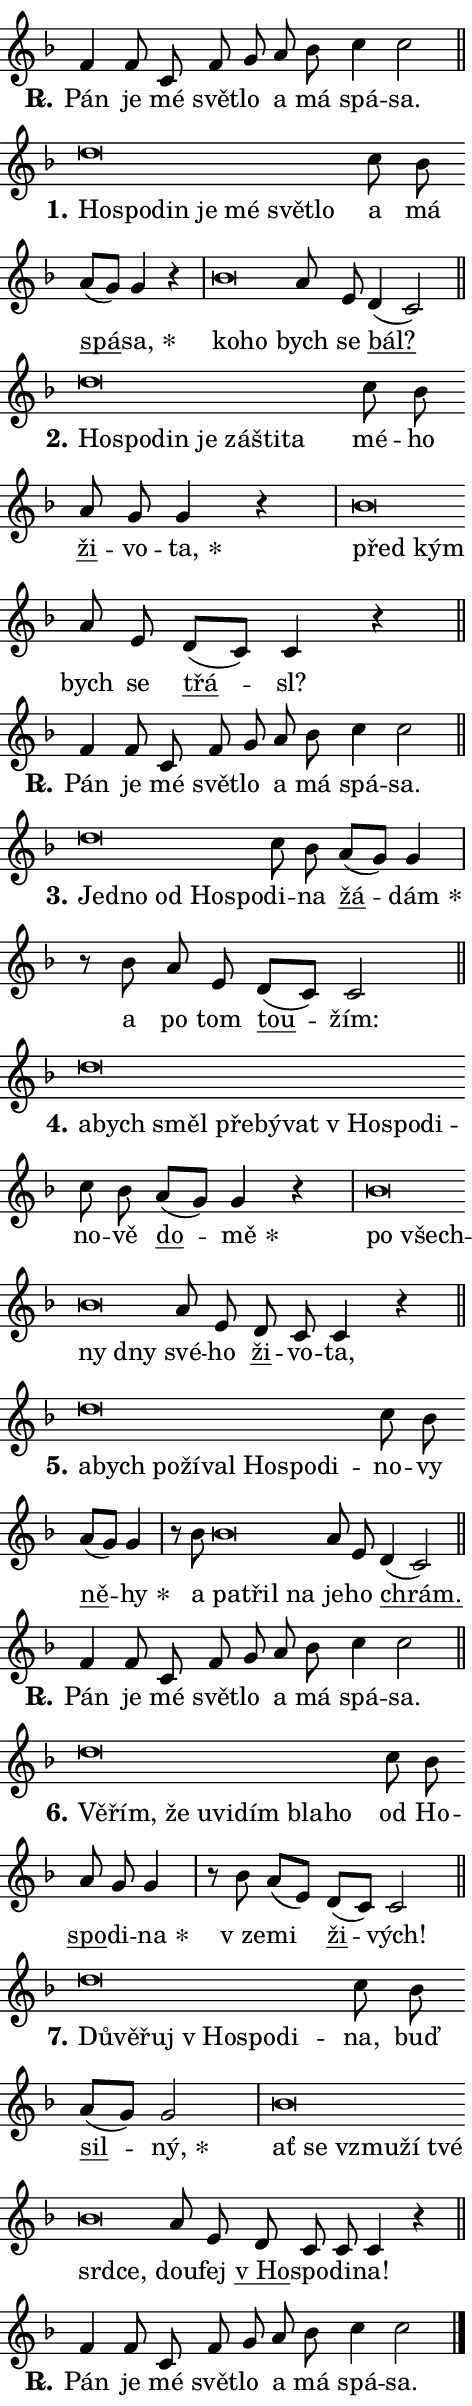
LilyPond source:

\version "2.24.0"
\header { tagline = "" }
\paper {
  indent = 0\cm
  top-margin = 0\cm
  right-margin = 0.13\cm % to fit lyric hyphens
  bottom-margin = 0\cm
  left-margin = 0\cm
  paper-width = 8\cm
  page-breaking = #ly:one-page-breaking
  system-system-spacing.basic-distance = #11
  score-system-spacing.basic-distance = #11
  ragged-last = ##f
}


%% Author: Thomas Morley
%% https://lists.gnu.org/archive/html/lilypond-user/2020-05/msg00002.html
#(define (line-position grob)
"Returns position of @var[grob} in current system:
   @code{'start}, if at first time-step
   @code{'end}, if at last time-step
   @code{'middle} otherwise
"
  (let* ((col (ly:item-get-column grob))
         (ln (ly:grob-object col 'left-neighbor))
         (rn (ly:grob-object col 'right-neighbor))
         (col-to-check-left (if (ly:grob? ln) ln col))
         (col-to-check-right (if (ly:grob? rn) rn col))
         (break-dir-left
           (and
             (ly:grob-property col-to-check-left 'non-musical #f)
             (ly:item-break-dir col-to-check-left)))
         (break-dir-right
           (and
             (ly:grob-property col-to-check-right 'non-musical #f)
             (ly:item-break-dir col-to-check-right))))
        (cond ((eqv? 1 break-dir-left) 'start)
              ((eqv? -1 break-dir-right) 'end)
              (else 'middle))))

#(define (tranparent-at-line-position vctor)
  (lambda (grob)
  "Relying on @code{line-position} select the relevant enry from @var{vctor}.
Used to determine transparency,"
    (case (line-position grob)
      ((end) (not (vector-ref vctor 0)))
      ((middle) (not (vector-ref vctor 1)))
      ((start) (not (vector-ref vctor 2))))))

noteHeadBreakVisibility =
#(define-music-function (break-visibility)(vector?)
"Makes @code{NoteHead}s transparent relying on @var{break-visibility}"
#{
  \override NoteHead.transparent =
    #(tranparent-at-line-position break-visibility)
#})

#(define delete-ledgers-for-transparent-note-heads
  (lambda (grob)
    "Reads whether a @code{NoteHead} is transparent.
If so this @code{NoteHead} is removed from @code{'note-heads} from
@var{grob}, which is supposed to be @code{LedgerLineSpanner}.
As a result ledgers are not printed for this @code{NoteHead}"
    (let* ((nhds-array (ly:grob-object grob 'note-heads))
           (nhds-list
             (if (ly:grob-array? nhds-array)
                 (ly:grob-array->list nhds-array)
                 '()))
           ;; Relies on the transparent-property being done before
           ;; Staff.LedgerLineSpanner.after-line-breaking is executed.
           ;; This is fragile ...
           (to-keep
             (remove
               (lambda (nhd)
                 (ly:grob-property nhd 'transparent #f))
               nhds-list)))
      ;; TODO find a better method to iterate over grob-arrays, similiar
      ;; to filter/remove etc for lists
      ;; For now rebuilt from scratch
      (set! (ly:grob-object grob 'note-heads)  '())
      (for-each
        (lambda (nhd)
          (ly:pointer-group-interface::add-grob grob 'note-heads nhd))
        to-keep))))

squashNotes = {
  \override NoteHead.X-extent = #'(-0.2 . 0.2)
  \override NoteHead.Y-extent = #'(-0.75 . 0)
  \override NoteHead.stencil =
    #(lambda (grob)
       (let ((pos (ly:grob-property grob 'staff-position)))
         (begin
           (if (< pos -7) (display "ERROR: Lower brevis then expected\n") (display ""))
           (if (<= pos -6) ly:text-interface::print ly:note-head::print))))
}
unSquashNotes = {
  \revert NoteHead.X-extent
  \revert NoteHead.Y-extent
  \revert NoteHead.stencil
}

hideNotes = \noteHeadBreakVisibility #begin-of-line-visible
unHideNotes = \noteHeadBreakVisibility #all-visible

% work-around for resetting accidentals
% https://lilypond.org/doc/v2.23/Documentation/notation/displaying-rhythms#unmetered-music
cadenzaMeasure = {
  \cadenzaOff
  \partial 1024 s1024
  \cadenzaOn
}

#(define-markup-command (accent layout props text) (markup?)
  "Underline accented syllable"
  (interpret-markup layout props
    #{\markup \override #'(offset . 4.3) \underline { #text }#}))

responsum = \markup \concat {
  "R" \hspace #-1.05 \path #0.1 #'((moveto 0 0.07) (lineto 0.9 0.8)) \hspace #0.05 "."
}

spaceSize = #0.6828661417322834 % exact space size for TeX Gyre Schola

\layout {
  \context {
    \Staff
    \remove "Time_signature_engraver"
    \override LedgerLineSpanner.after-line-breaking = #delete-ledgers-for-transparent-note-heads
  }
  \context {
    \Lyrics {
      \override LyricSpace.minimum-distance = \spaceSize
      \override LyricText.font-name = #"TeX Gyre Schola"
      \override LyricText.font-size = 1
      \override StanzaNumber.font-name = #"TeX Gyre Schola Bold"
      \override StanzaNumber.font-size = 1
    }
  }
  \context {
    \Score 
    \override NoteHead.text =
      #(lambda (grob) 
        (let ((pos (ly:grob-property grob 'staff-position)))
          #{\markup {
            \combine
              \halign #-0.55 \raise #(if (= pos -6) 0 0.5) \override #'(thickness . 2) \draw-line #'(3.2 . 0)
              \musicglyph "noteheads.sM1"
          }#}))
  }
}

% magnetic-lyrics.ily
%
%   written by
%     Jean Abou Samra <jean@abou-samra.fr>
%     Werner Lemberg <wl@gnu.org>
%
%   adapted by
%     Jiri Hon <jiri.hon@gmail.com>
%
% Version 2022-Apr-15

% https://www.mail-archive.com/lilypond-user@gnu.org/msg149350.html

#(define (Left_hyphen_pointer_engraver context)
   "Collect syllable-hyphen-syllable occurrences in lyrics and store
them in properties.  This engraver only looks to the left.  For
example, if the lyrics input is @code{foo -- bar}, it does the
following.

@itemize @bullet
@item
Set the @code{text} property of the @code{LyricHyphen} grob between
@q{foo} and @q{bar} to @code{foo}.

@item
Set the @code{left-hyphen} property of the @code{LyricText} grob with
text @q{foo} to the @code{LyricHyphen} grob between @q{foo} and
@q{bar}.
@end itemize

Use this auxiliary engraver in combination with the
@code{lyric-@/text::@/apply-@/magnetic-@/offset!} hook."
   (let ((hyphen #f)
         (text #f))
     (make-engraver
      (acknowledgers
       ((lyric-syllable-interface engraver grob source-engraver)
        (set! text grob)))
      (end-acknowledgers
       ((lyric-hyphen-interface engraver grob source-engraver)
        ;(when (not (grob::has-interface grob 'lyric-space-interface))
          (set! hyphen grob)));)
      ((stop-translation-timestep engraver)
       (when (and text hyphen)
         (ly:grob-set-object! text 'left-hyphen hyphen))
       (set! text #f)
       (set! hyphen #f)))))

#(define (lyric-text::apply-magnetic-offset! grob)
   "If the space between two syllables is less than the value in
property @code{LyricText@/.details@/.squash-threshold}, move the right
syllable to the left so that it gets concatenated with the left
syllable.

Use this function as a hook for
@code{LyricText@/.after-@/line-@/breaking} if the
@code{Left_@/hyphen_@/pointer_@/engraver} is active."
   (let ((hyphen (ly:grob-object grob 'left-hyphen #f)))
     (when hyphen
       (let ((left-text (ly:spanner-bound hyphen LEFT)))
         (when (grob::has-interface left-text 'lyric-syllable-interface)
           (let* ((common (ly:grob-common-refpoint grob left-text X))
                  (this-x-ext (ly:grob-extent grob common X))
                  (left-x-ext
                   (begin
                     ;; Trigger magnetism for left-text.
                     (ly:grob-property left-text 'after-line-breaking)
                     (ly:grob-extent left-text common X)))
                  ;; `delta` is the gap width between two syllables.
                  (delta (- (interval-start this-x-ext)
                            (interval-end left-x-ext)))
                  (details (ly:grob-property grob 'details))
                  (threshold (assoc-get 'squash-threshold details 0.2)))
             (when (< delta threshold)
               (let* (;; We have to manipulate the input text so that
                      ;; ligatures crossing syllable boundaries are not
                      ;; disabled.  For languages based on the Latin
                      ;; script this is essentially a beautification.
                      ;; However, for non-Western scripts it can be a
                      ;; necessity.
                      (lt (ly:grob-property left-text 'text))
                      (rt (ly:grob-property grob 'text))
                      (is-space (grob::has-interface hyphen 'lyric-space-interface))
                      (space (if is-space " " ""))
                      (extra-delta (if is-space spaceSize 0))
                      ;; Append new syllable.
                      (ltrt-space (if (and (string? lt) (string? rt))
                                (string-append lt space rt)
                                (make-concat-markup (list lt space rt))))
                      ;; Right-align `ltrt` to the right side.
                      (ltrt-space-markup (grob-interpret-markup
                               grob
                               (make-translate-markup
                                (cons (interval-length this-x-ext) 0)
                                (make-right-align-markup ltrt-space)))))
                 (begin
                   ;; Don't print `left-text`.
                   (ly:grob-set-property! left-text 'stencil #f)
                   ;; Set text and stencil (which holds all collected
                   ;; syllables so far) and shift it to the left.
                   (ly:grob-set-property! grob 'text ltrt-space)
                   (ly:grob-set-property! grob 'stencil ltrt-space-markup)
                   (ly:grob-translate-axis! grob (- (- delta extra-delta)) X))))))))))


#(define (lyric-hyphen::displace-bounds-first grob)
   ;; Make very sure this callback isn't triggered too early.
   (let ((left (ly:spanner-bound grob LEFT))
         (right (ly:spanner-bound grob RIGHT)))
     (ly:grob-property left 'after-line-breaking)
     (ly:grob-property right 'after-line-breaking)
     (ly:lyric-hyphen::print grob)))

squashThreshold = #0.4

\layout {
  \context {
    \Lyrics
    \consists #Left_hyphen_pointer_engraver
    \override LyricText.after-line-breaking =
      #lyric-text::apply-magnetic-offset!
    \override LyricHyphen.stencil = #lyric-hyphen::displace-bounds-first
    \override LyricText.details.squash-threshold = \squashThreshold
    \override LyricHyphen.minimum-distance = 0
    \override LyricHyphen.minimum-length = \squashThreshold
  }
}

squashText = \override LyricText.details.squash-threshold = 9999
unSquashText = \override LyricText.details.squash-threshold = \squashThreshold

leftText = \override LyricText.self-alignment-X = #LEFT
unLeftText = \revert LyricText.self-alignment-X

starOffset = #(lambda (grob) 
                (let ((x_offset (ly:self-alignment-interface::aligned-on-x-parent grob)))
                  (if (= x_offset 0) 0 (+ x_offset 1.2))))

star = #(define-music-function (syllable)(string?)
"Append star separator at the end of a syllable"
#{
  \once \override LyricText.X-offset = #starOffset
  \lyricmode { \markup {
    #syllable
    \override #'((font-name . "TeX Gyre Schola Bold")) \hspace #0.2 \lower #0.65 \larger "*"
  } }
#})

starAccent = #(define-music-function (syllable)(string?)
"Append star separator at the end of a syllable and make accent"
#{
  \once \override LyricText.X-offset = #starOffset
  \lyricmode { \markup {
    \accent #syllable
    \override #'((font-name . "TeX Gyre Schola Bold")) \hspace #0.2 \lower #0.65 \larger "*"
  } }
#})

breath = #(define-music-function (syllable)(string?)
"Append breathing indicator at the end of a syllable"
#{
  \lyricmode { \markup { #syllable "+" } }
#})

optionalBreath = #(define-music-function (syllable)(string?)
"Append optional breathing indicator at the end of a syllable"
#{
  \lyricmode { \markup { #syllable "(+)" } }
#})


\score {
    <<
        \new Voice = "melody" { \cadenzaOn \key f \major \relative { f'4 f8 c f g a bes \bar "" c4 c2 \cadenzaMeasure \bar "||" \break } }
        \new Lyrics \lyricsto "melody" { \lyricmode { \set stanza = \responsum
Pán je mé svět -- lo a má spá -- sa. } }
    >>
    \layout {}
}

\score {
    <<
        \new Voice = "melody" { \cadenzaOn \key f \major \relative { \squashNotes d''\breve*1/16 \hideNotes \breve*1/16 \bar "" \breve*1/16 \bar "" \breve*1/16 \bar "" \breve*1/16 \bar "" \breve*1/16 \breve*1/16 \bar "" \unHideNotes \unSquashNotes c8 bes \bar "" a[( g)] g4 r \cadenzaMeasure \bar "|" \squashNotes bes\breve*1/16 \hideNotes \breve*1/16 \bar "" \unHideNotes \unSquashNotes a8 e \bar "" d4( c2) \cadenzaMeasure \bar "||" \break } }
        \new Lyrics \lyricsto "melody" { \lyricmode { \set stanza = "1."
\leftText Ho -- \squashText spo -- din je mé svět -- lo \unLeftText \unSquashText a má \markup \accent spá -- \star sa, \leftText ko -- \squashText ho \unLeftText \unSquashText bych se \markup \accent bál? } }
    >>
    \layout {}
}

\score {
    <<
        \new Voice = "melody" { \cadenzaOn \key f \major \relative { \squashNotes d''\breve*1/16 \hideNotes \breve*1/16 \bar "" \breve*1/16 \bar "" \breve*1/16 \bar "" \breve*1/16 \bar "" \breve*1/16 \breve*1/16 \bar "" \unHideNotes \unSquashNotes c8 bes \bar "" a g g4 r \cadenzaMeasure \bar "|" \squashNotes bes\breve*1/16 \hideNotes \breve*1/16 \bar "" \unHideNotes \unSquashNotes a8 e \bar "" d[( c)] c4 r \cadenzaMeasure \bar "||" \break } }
        \new Lyrics \lyricsto "melody" { \lyricmode { \set stanza = "2."
\leftText Ho -- \squashText spo -- din je zá -- šti -- ta \unLeftText \unSquashText mé -- ho \markup \accent ži -- vo -- \star ta, \leftText před \squashText kým \unLeftText \unSquashText bych se \markup \accent třá -- sl? } }
    >>
    \layout {}
}

\score {
    <<
        \new Voice = "melody" { \cadenzaOn \key f \major \relative { f'4 f8 c f g a bes \bar "" c4 c2 \cadenzaMeasure \bar "||" \break } }
        \new Lyrics \lyricsto "melody" { \lyricmode { \set stanza = \responsum
Pán je mé svět -- lo a má spá -- sa. } }
    >>
    \layout {}
}

\score {
    <<
        \new Voice = "melody" { \cadenzaOn \key f \major \relative { \squashNotes d''\breve*1/16 \hideNotes \breve*1/16 \bar "" \breve*1/16 \bar "" \breve*1/16 \breve*1/16 \bar "" \unHideNotes \unSquashNotes c8 bes \bar "" a[( g)] g4 \cadenzaMeasure \bar "|" r8 bes a8 e \bar "" d[( c)] c2 \cadenzaMeasure \bar "||" \break } }
        \new Lyrics \lyricsto "melody" { \lyricmode { \set stanza = "3."
\leftText Jed -- \squashText no od Ho -- spo -- \unLeftText \unSquashText di -- na \markup \accent žá -- \star dám a po tom \markup \accent tou -- žím: } }
    >>
    \layout {}
}

\score {
    <<
        \new Voice = "melody" { \cadenzaOn \key f \major \relative { \squashNotes d''\breve*1/16 \hideNotes \breve*1/16 \bar "" \breve*1/16 \bar "" \breve*1/16 \bar "" \breve*1/16 \bar "" \breve*1/16 \bar "" \breve*1/16 \bar "" \breve*1/16 \breve*1/16 \bar "" \unHideNotes \unSquashNotes c8 bes \bar "" a[( g)] g4 r \cadenzaMeasure \bar "|" \squashNotes bes\breve*1/16 \hideNotes \breve*1/16 \bar "" \breve*1/16 \breve*1/16 \bar "" \unHideNotes \unSquashNotes a8 e \bar "" d c c4 r \cadenzaMeasure \bar "||" \break } }
        \new Lyrics \lyricsto "melody" { \lyricmode { \set stanza = "4."
\leftText a -- \squashText bych směl pře -- bý -- vat "v Ho" -- spo -- di -- \unLeftText \unSquashText no -- vě \markup \accent do -- \star mě \leftText po \squashText všech -- ny dny \unLeftText \unSquashText své -- ho \markup \accent ži -- vo -- ta, } }
    >>
    \layout {}
}

\score {
    <<
        \new Voice = "melody" { \cadenzaOn \key f \major \relative { \squashNotes d''\breve*1/16 \hideNotes \breve*1/16 \bar "" \breve*1/16 \bar "" \breve*1/16 \bar "" \breve*1/16 \bar "" \breve*1/16 \bar "" \breve*1/16 \breve*1/16 \bar "" \unHideNotes \unSquashNotes c8 bes \bar "" a[( g)] g4 \cadenzaMeasure \bar "|" r8 bes \squashNotes bes\breve*1/16 \hideNotes \breve*1/16 \breve*1/16 \bar "" \unHideNotes \unSquashNotes a8 e \bar "" d4( c2) \cadenzaMeasure \bar "||" \break } }
        \new Lyrics \lyricsto "melody" { \lyricmode { \set stanza = "5."
\leftText a -- \squashText bych po -- ží -- val Ho -- spo -- di -- \unLeftText \unSquashText no -- vy \markup \accent ně -- \star hy a \leftText pa -- \squashText třil na \unLeftText \unSquashText je -- ho \markup \accent chrám. } }
    >>
    \layout {}
}

\score {
    <<
        \new Voice = "melody" { \cadenzaOn \key f \major \relative { f'4 f8 c f g a bes \bar "" c4 c2 \cadenzaMeasure \bar "||" \break } }
        \new Lyrics \lyricsto "melody" { \lyricmode { \set stanza = \responsum
Pán je mé svět -- lo a má spá -- sa. } }
    >>
    \layout {}
}

\score {
    <<
        \new Voice = "melody" { \cadenzaOn \key f \major \relative { \squashNotes d''\breve*1/16 \hideNotes \breve*1/16 \bar "" \breve*1/16 \bar "" \breve*1/16 \bar "" \breve*1/16 \bar "" \breve*1/16 \bar "" \breve*1/16 \breve*1/16 \bar "" \unHideNotes \unSquashNotes c8 bes \bar "" a g g4 \cadenzaMeasure \bar "|" r8 bes a8[( e)] \bar "" d[( c)] c2 \cadenzaMeasure \bar "||" \break } }
        \new Lyrics \lyricsto "melody" { \lyricmode { \set stanza = "6."
\leftText Vě -- \squashText řím, že u -- vi -- dím bla -- ho \unLeftText \unSquashText od Ho -- \markup \accent spo -- di -- \star na "v ze" -- mi \markup \accent ži -- vých! } }
    >>
    \layout {}
}

\score {
    <<
        \new Voice = "melody" { \cadenzaOn \key f \major \relative { \squashNotes d''\breve*1/16 \hideNotes \breve*1/16 \bar "" \breve*1/16 \bar "" \breve*1/16 \bar "" \breve*1/16 \breve*1/16 \bar "" \unHideNotes \unSquashNotes c8 bes \bar "" a[( g)] g2 \cadenzaMeasure \bar "|" \squashNotes bes\breve*1/16 \hideNotes \breve*1/16 \bar "" \breve*1/16 \bar "" \breve*1/16 \bar "" \breve*1/16 \bar "" \breve*1/16 \breve*1/16 \bar "" \unHideNotes \unSquashNotes a8 e \bar "" d c c c4 r \cadenzaMeasure \bar "||" \break } }
        \new Lyrics \lyricsto "melody" { \lyricmode { \set stanza = "7."
\leftText Dů -- \squashText vě -- řuj "v Ho" -- spo -- di -- \unLeftText \unSquashText na, buď \markup \accent sil -- \star ný, \leftText ať \squashText se vzmu -- ží tvé srd -- ce, \unLeftText \unSquashText dou -- fej \markup \accent "v Ho" -- spo -- di -- na! } }
    >>
    \layout {}
}

\score {
    <<
        \new Voice = "melody" { \cadenzaOn \key f \major \relative { f'4 f8 c f g a bes \bar "" c4 c2 \cadenzaMeasure \bar "||" \break } \bar "|." }
        \new Lyrics \lyricsto "melody" { \lyricmode { \set stanza = \responsum
Pán je mé svět -- lo a má spá -- sa. } }
    >>
    \layout {}
}
